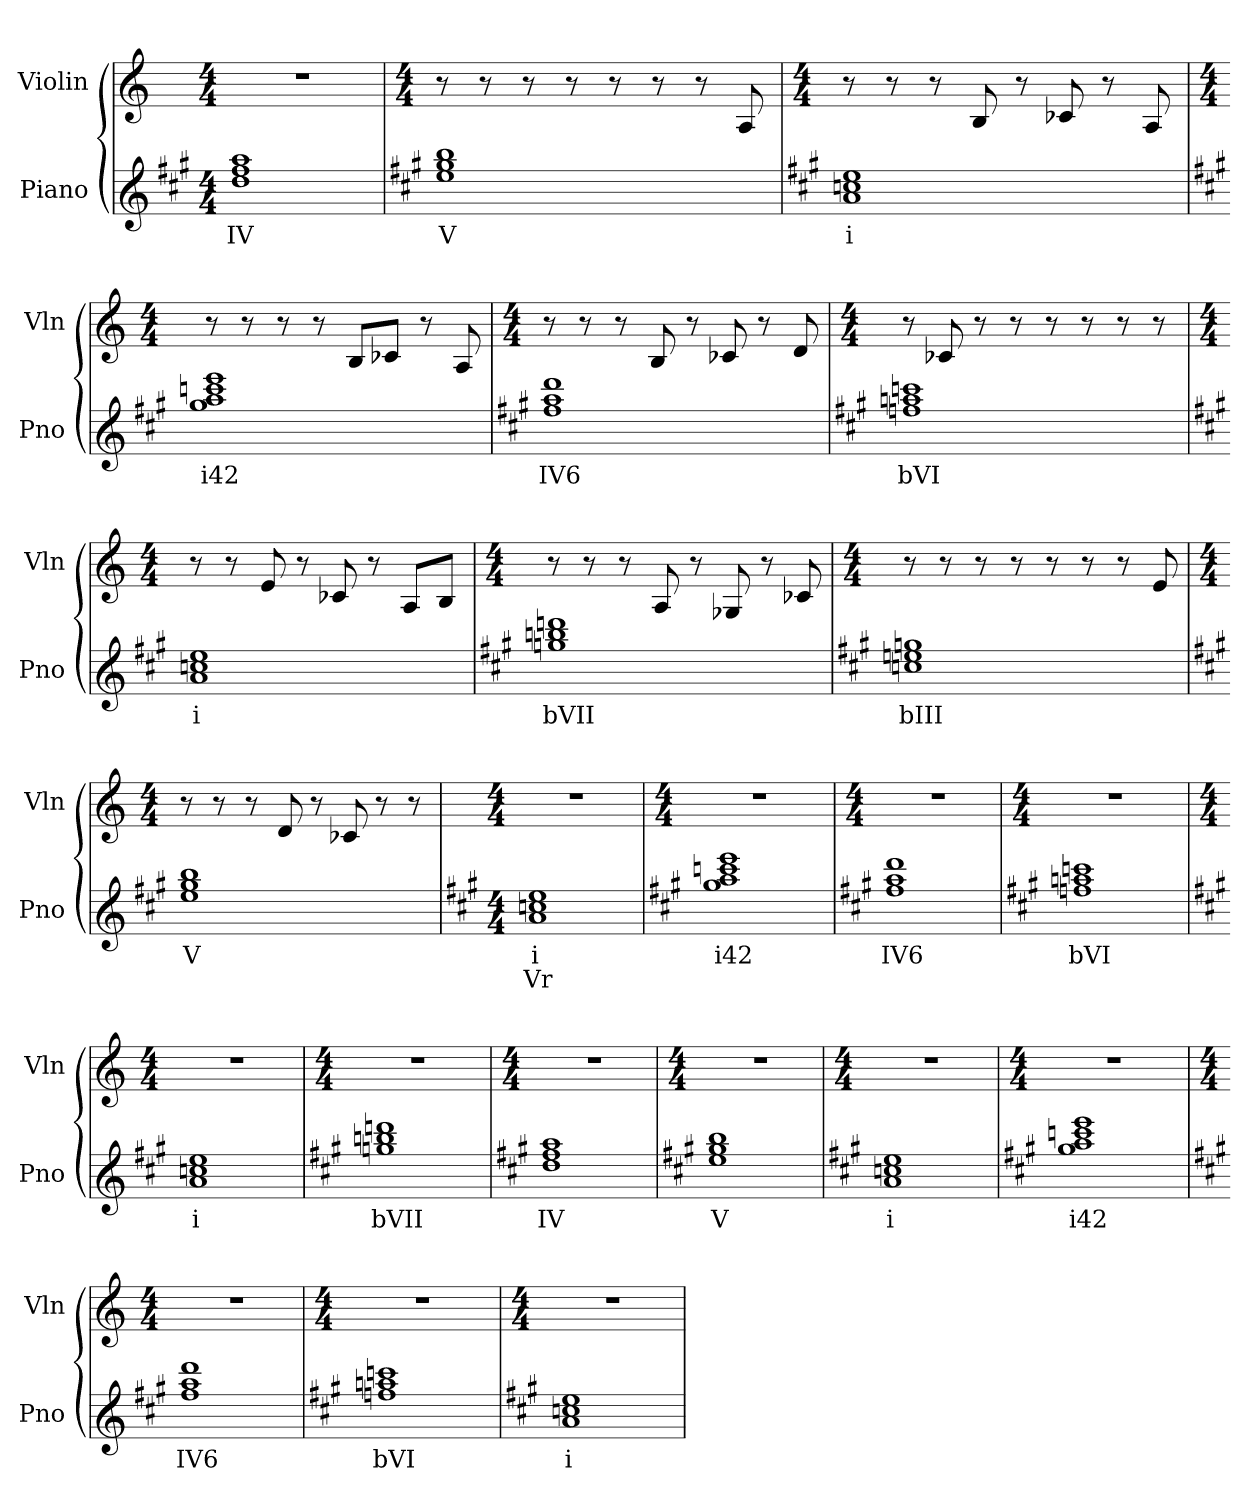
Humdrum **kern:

**kern	**text	**text	**kern
*part2	*part2	*part2	*part1
*staff2	*staff2	*staff2	*staff1
*I"Piano	*	*	*I"Violin
*I'Pno	*	*	*I'Vln
*k[f#c#g#]	*	*	*
*A:	*	*	*
*M4/4	*	*	*M4/4
=	=	=	=
1dd 1ff# 1aa	IV	.	1r
=	=	=	=
*k[f#c#g#]	*	*	*
*A:	*	*	*
*	*	*	*M4/4
1ee 1gg# 1bb	V	.	8r
.	.	.	8r
.	.	.	8r
.	.	.	8r
.	.	.	8r
.	.	.	8r
.	.	.	8r
.	.	.	8A
=	=	=	=
*k[f#c#g#]	*	*	*
*A:	*	*	*
*	*	*	*M4/4
1a 1ccn 1ee	i	.	8r
.	.	.	8r
.	.	.	8r
.	.	.	8B
.	.	.	8r
.	.	.	8c-X
.	.	.	8r
.	.	.	8A
=	=	=	=
*k[f#c#g#]	*	*	*
*A:	*	*	*
*	*	*	*M4/4
1gg# 1aa 1cccn 1eee	i42	.	8r
.	.	.	8r
.	.	.	8r
.	.	.	8r
.	.	.	8BL
.	.	.	8c-XJ
.	.	.	8r
.	.	.	8A
=	=	=	=
*k[f#c#g#]	*	*	*
*A:	*	*	*
*	*	*	*M4/4
1ff# 1aa 1ddd	IV6	.	8r
.	.	.	8r
.	.	.	8r
.	.	.	8B
.	.	.	8r
.	.	.	8c-X
.	.	.	8r
.	.	.	8d
=	=	=	=
*k[f#c#g#]	*	*	*
*A:	*	*	*
*	*	*	*M4/4
1ffn 1aan 1cccn	bVI	.	8r
.	.	.	8c-X
.	.	.	8r
.	.	.	8r
.	.	.	8r
.	.	.	8r
.	.	.	8r
.	.	.	8r
=	=	=	=
*k[f#c#g#]	*	*	*
*A:	*	*	*
*	*	*	*M4/4
1a 1ccn 1ee	i	.	8r
.	.	.	8r
.	.	.	8e
.	.	.	8r
.	.	.	8c-X
.	.	.	8r
.	.	.	8AL
.	.	.	8BJ
=	=	=	=
*k[f#c#g#]	*	*	*
*A:	*	*	*
*	*	*	*M4/4
1ggn 1bbn 1dddn	bVII	.	8r
.	.	.	8r
.	.	.	8r
.	.	.	8A
.	.	.	8r
.	.	.	8G-X
.	.	.	8r
.	.	.	8c-X
=	=	=	=
*k[f#c#g#]	*	*	*
*A:	*	*	*
*	*	*	*M4/4
1ccn 1een 1ggn	bIII	.	8r
.	.	.	8r
.	.	.	8r
.	.	.	8r
.	.	.	8r
.	.	.	8r
.	.	.	8r
.	.	.	8e
=	=	=	=
*k[f#c#g#]	*	*	*
*A:	*	*	*
*	*	*	*M4/4
1ee 1gg# 1bb	V	.	8r
.	.	.	8r
.	.	.	8r
.	.	.	8d
.	.	.	8r
.	.	.	8c-X
.	.	.	8r
.	.	.	8r
=	=	=	=
*k[f#c#g#]	*	*	*
*A:	*	*	*
*M4/4	*	*	*M4/4
1a 1ccn 1ee	i	Vr	1r
=	=	=	=
*k[f#c#g#]	*	*	*
*A:	*	*	*
*	*	*	*M4/4
1gg# 1aa 1cccn 1eee	i42	.	1r
=	=	=	=
*k[f#c#g#]	*	*	*
*A:	*	*	*
*	*	*	*M4/4
1ff# 1aa 1ddd	IV6	.	1r
=	=	=	=
*k[f#c#g#]	*	*	*
*A:	*	*	*
*	*	*	*M4/4
1ffn 1aan 1cccn	bVI	.	1r
=	=	=	=
*k[f#c#g#]	*	*	*
*A:	*	*	*
*	*	*	*M4/4
1a 1ccn 1ee	i	.	1r
=	=	=	=
*k[f#c#g#]	*	*	*
*A:	*	*	*
*	*	*	*M4/4
1ggn 1bbn 1dddn	bVII	.	1r
=	=	=	=
*k[f#c#g#]	*	*	*
*A:	*	*	*
*	*	*	*M4/4
1dd 1ff# 1aa	IV	.	1r
=	=	=	=
*k[f#c#g#]	*	*	*
*A:	*	*	*
*	*	*	*M4/4
1ee 1gg# 1bb	V	.	1r
=	=	=	=
*k[f#c#g#]	*	*	*
*A:	*	*	*
*	*	*	*M4/4
1a 1ccn 1ee	i	.	1r
=	=	=	=
*k[f#c#g#]	*	*	*
*A:	*	*	*
*	*	*	*M4/4
1gg# 1aa 1cccn 1eee	i42	.	1r
=	=	=	=
*k[f#c#g#]	*	*	*
*A:	*	*	*
*	*	*	*M4/4
1ff# 1aa 1ddd	IV6	.	1r
=	=	=	=
*k[f#c#g#]	*	*	*
*A:	*	*	*
*	*	*	*M4/4
1ffn 1aan 1cccn	bVI	.	1r
=	=	=	=
*k[f#c#g#]	*	*	*
*A:	*	*	*
*	*	*	*M4/4
1a 1ccn 1ee	i	.	1r
=	=	=	=
*-	*-	*-	*-
